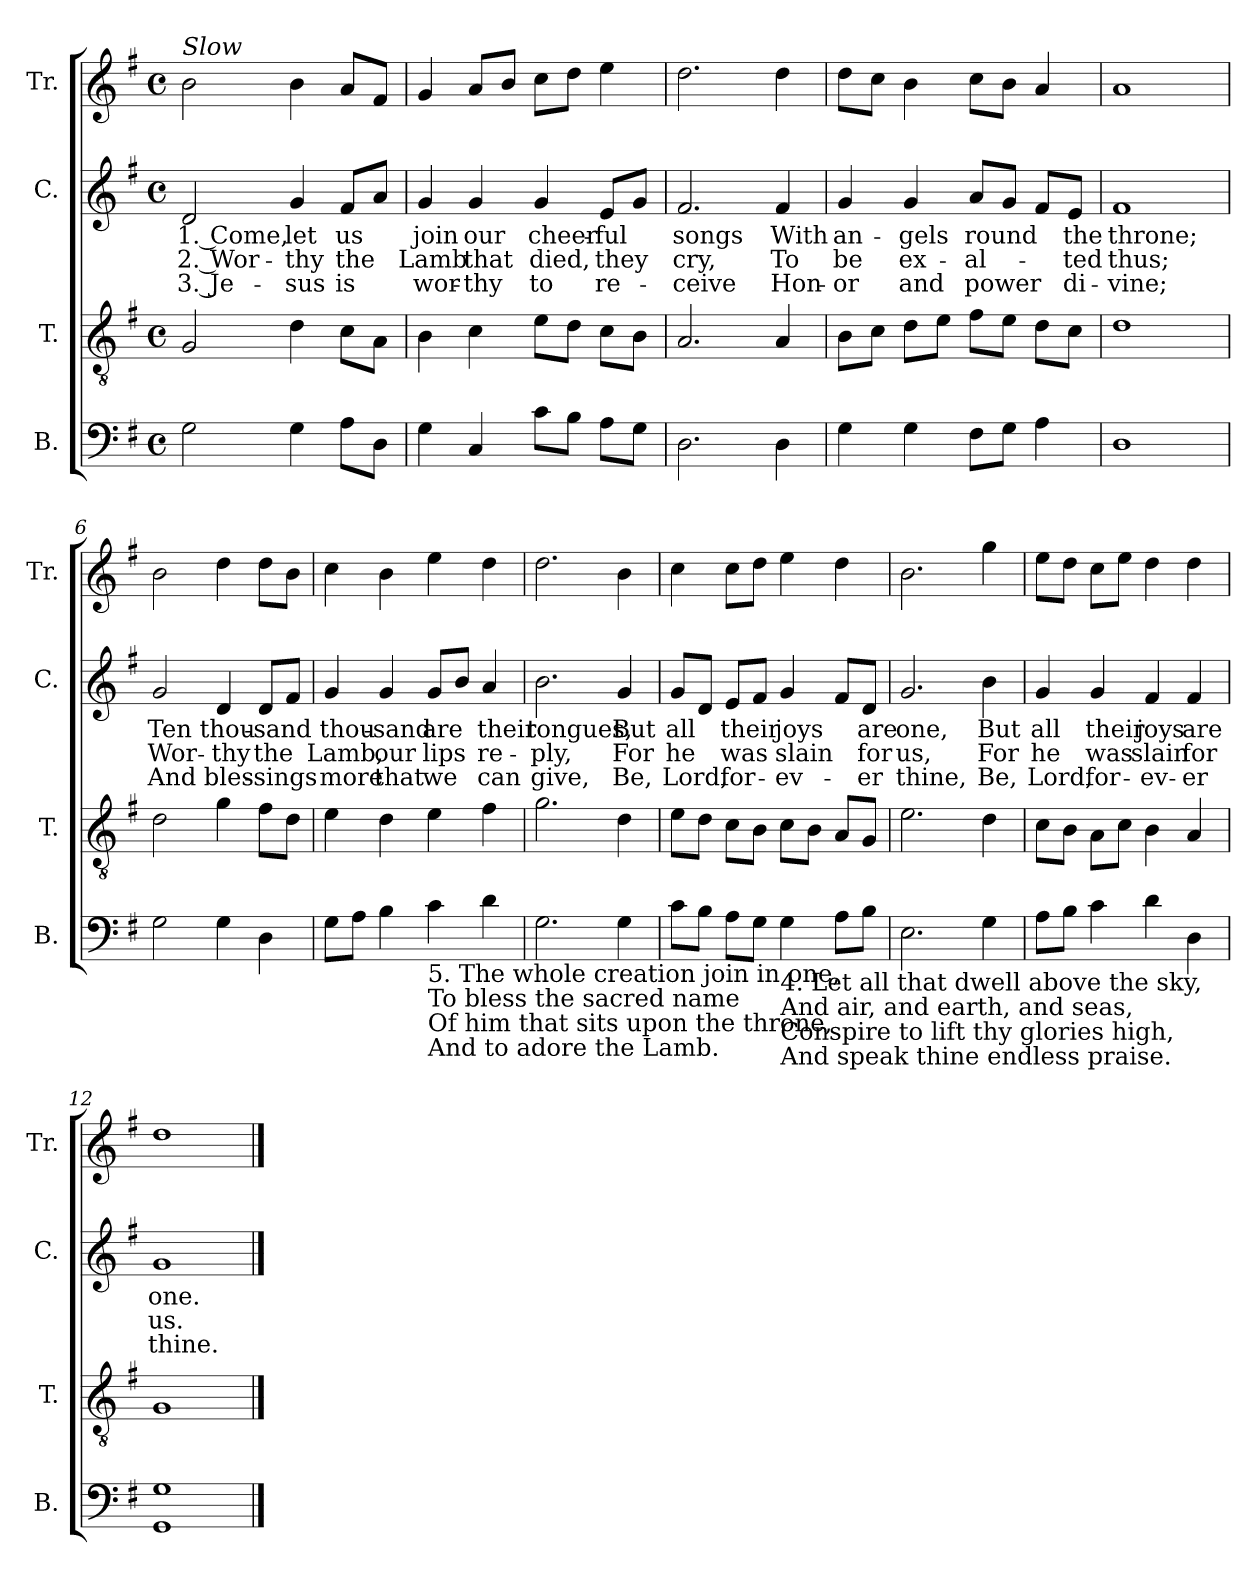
**kern	**kern	**kern	**text	**text	**text	**kern
*part4	*part3	*part2	*part2	*part2	*part2	*part1
*staff4	*staff3	*staff2	*staff2	*staff2	*staff2	*staff1
*I"B.	*I"T.	*I"C.	*	*	*	*I"Tr.
*I'B.	*I'T.	*I'C.	*	*	*	*I'Tr.
*clefF4	*clefGv2	*clefG2	*	*	*	*clefG2
*k[f#]	*k[f#]	*k[f#]	*	*	*	*k[f#]
*M4/4	*M4/4	*M4/4	*	*	*	*M4/4
*met(c)	*met(c)	*met(c)	*	*	*	*met(c)
*MM80	*MM80	*MM80	*	*	*	*MM80
=1	=1	=1	=1	=1	=1	=1
!	!	!	!	!	!	!LO:TX:a:i:t=Slow
!	!	!	!LO:LY:b	!LO:LY:b	!LO:LY:b	!
2G\	2G/	2d/	1. Come,	2. Wor-	3. Je-	2b\
!	!	!	!LO:LY:b	!LO:LY:b	!LO:LY:b	!
4G\	4d\	4g/	let	-thy	-sus	4b\
!	!	!	!LO:LY:b	!LO:LY:b	!LO:LY:b	!
8A\L	8c\L	8f#/L	us	the	is	8a/L
8D\J	8A\J	8a/J	.	.	.	8f#/J
=2	=2	=2	=2	=2	=2	=2
!	!	!	!LO:LY:b	!LO:LY:b	!LO:LY:b	!
4G\	4B\	4g/	join	Lamb	wor-	4g/
!	!	!	!LO:LY:b	!LO:LY:b	!LO:LY:b	!
4C/	4c\	4g/	our	that	-thy	8a/L
.	.	.	.	.	.	8b/J
!	!	!	!LO:LY:b	!LO:LY:b	!LO:LY:b	!
8c\L	8e\L	4g/	cheer-	died,	to	8cc\L
8B\J	8d\J	.	.	.	.	8dd\J
!	!	!	!LO:LY:b	!LO:LY:b	!LO:LY:b	!
8A\L	8c\L	8e/L	-ful	they	re-	4ee\
8G\J	8B\J	8g/J	.	.	.	.
=3	=3	=3	=3	=3	=3	=3
!	!	!	!LO:LY:b	!LO:LY:b	!LO:LY:b	!
2.D\	2.A/	2.f#/	songs	cry,	-ceive	2.dd\
!	!	!	!LO:LY:b	!LO:LY:b	!LO:LY:b	!
4D\	4A/	4f#/	With	To	Hon-	4dd\
=4	=4	=4	=4	=4	=4	=4
!	!	!	!LO:LY:b	!LO:LY:b	!LO:LY:b	!
4G\	8B\L	4g/	an-	be	-or	8dd\L
.	8c\J	.	.	.	.	8cc\J
!	!	!	!LO:LY:b	!LO:LY:b	!LO:LY:b	!
4G\	8d\L	4g/	-gels	ex-	and	4b\
.	8e\J	.	.	.	.	.
!	!	!	!LO:LY:b	!LO:LY:b	!LO:LY:b	!
8F#\L	8f#\L	8a/L	round	-al-	power	8cc\L
8G\J	8e\J	8g/J	.	.	.	8b\J
4A\	8d\L	8f#/L	.	.	.	4a/
!	!	!	!LO:LY:b	!LO:LY:b	!LO:LY:b	!
.	8c\J	8e/J	the	-ted	di-	.
=5	=5	=5	=5	=5	=5	=5
!	!	!	!LO:LY:b	!LO:LY:b	!LO:LY:b	!
1D	1d	1f#	throne;	thus;	-vine;	1a
=6	=6	=6	=6	=6	=6	=6
!	!	!	!LO:LY:b	!LO:LY:b	!LO:LY:b	!
2G\	2d\	2g/	Ten	Wor-	And	2b\
!	!	!	!LO:LY:b	!LO:LY:b	!LO:LY:b	!
4G\	4g\	4d/	thou-	-thy	bles-	4dd\
!	!	!	!LO:LY:b	!LO:LY:b	!LO:LY:b	!
4D\	8f#\L	8d/L	-sand	the	-sings	8dd\L
.	8d\J	8f#/J	.	.	.	8b\J
!!LO:LB:g=z
=7	=7	=7	=7	=7	=7	=7
!	!	!	!LO:LY:b	!LO:LY:b	!LO:LY:b	!
8G\L	4e\	4g/	thou-	Lamb,	more	4cc\
8A\J	.	.	.	.	.	.
!	!	!	!LO:LY:b	!LO:LY:b	!LO:LY:b	!
4B\	4d\	4g/	-sand	our	that	4b\
!LO:TX:b:t=5. The whole creation join in one,	!	!	!	!	!	!
!LO:TX:b:t=To bless the sacred name	!	!	!	!	!	!
!LO:TX:b:t=Of him that sits upon the throne,	!	!	!	!	!	!
!LO:TX:b:t=And to adore the Lamb.	!	!	!	!	!	!
!	!	!	!LO:LY:b	!LO:LY:b	!LO:LY:b	!
4c\	4e\	8g/L	are	lips	we	4ee\
.	.	8b/J	.	.	.	.
!	!	!	!LO:LY:b	!LO:LY:b	!LO:LY:b	!
4d\	4f#\	4a/	their	re-	can	4dd\
=8	=8	=8	=8	=8	=8	=8
!	!	!	!LO:LY:b	!LO:LY:b	!LO:LY:b	!
2.G\	2.g\	2.b\	tongues,	-ply,	give,	2.dd\
!	!	!	!LO:LY:b	!LO:LY:b	!LO:LY:b	!
4G\	4d\	4g/	But	For	Be,	4b\
=9	=9	=9	=9	=9	=9	=9
!	!	!	!LO:LY:b	!LO:LY:b	!LO:LY:b	!
8c\L	8e\L	8g/L	all	he	Lord,	4cc\
8B\J	8d\J	8d/J	.	.	.	.
!	!	!	!LO:LY:b	!LO:LY:b	!LO:LY:b	!
8A\L	8c\L	8e/L	their	was	for-	8cc\L
8G\J	8B\J	8f#/J	.	.	.	8dd\J
!LO:TX:b:t=4. Let all that dwell above the sky,	!	!	!	!	!	!
!LO:TX:b:t=And air, and earth, and seas,	!	!	!	!	!	!
!LO:TX:b:t=Conspire to lift thy glories high,	!	!	!	!	!	!
!LO:TX:b:t=And speak thine endless praise.	!	!	!	!	!	!
!	!	!	!LO:LY:b	!LO:LY:b	!LO:LY:b	!
4G\	8c\L	4g/	joys	slain	-ev-	4ee\
.	8B\J	.	.	.	.	.
8A\L	8A/L	8f#/L	.	.	.	4dd\
!	!	!	!LO:LY:b	!LO:LY:b	!LO:LY:b	!
8B\J	8G/J	8d/J	are	for	-er	.
=10	=10	=10	=10	=10	=10	=10
!	!	!	!LO:LY:b	!LO:LY:b	!LO:LY:b	!
2.E\	2.e\	2.g/	one,	us,	thine,	2.b\
!	!	!	!LO:LY:b	!LO:LY:b	!LO:LY:b	!
4G\	4d\	4b\	But	For	Be,	4gg\
=11	=11	=11	=11	=11	=11	=11
!	!	!	!LO:LY:b	!LO:LY:b	!LO:LY:b	!
8A\L	8c\L	4g/	all	he	Lord,	8ee\L
8B\J	8B\J	.	.	.	.	8dd\J
!	!	!	!LO:LY:b	!LO:LY:b	!LO:LY:b	!
4c\	8A\L	4g/	their	was	for-	8cc\L
.	8c\J	.	.	.	.	8ee\J
!	!	!	!LO:LY:b	!LO:LY:b	!LO:LY:b	!
4d\	4B\	4f#/	joys	slain	-ev-	4dd\
!	!	!	!LO:LY:b	!LO:LY:b	!LO:LY:b	!
4D\	4A/	4f#/	are	for	-er	4dd\
=12	=12	=12	=12	=12	=12	=12
!	!	!	!LO:LY:b	!LO:LY:b	!LO:LY:b	!
1GG 1G	1G	1g	one.	us.	thine.	1dd
==	==	==	==	==	==	==
*-	*-	*-	*-	*-	*-	*-
